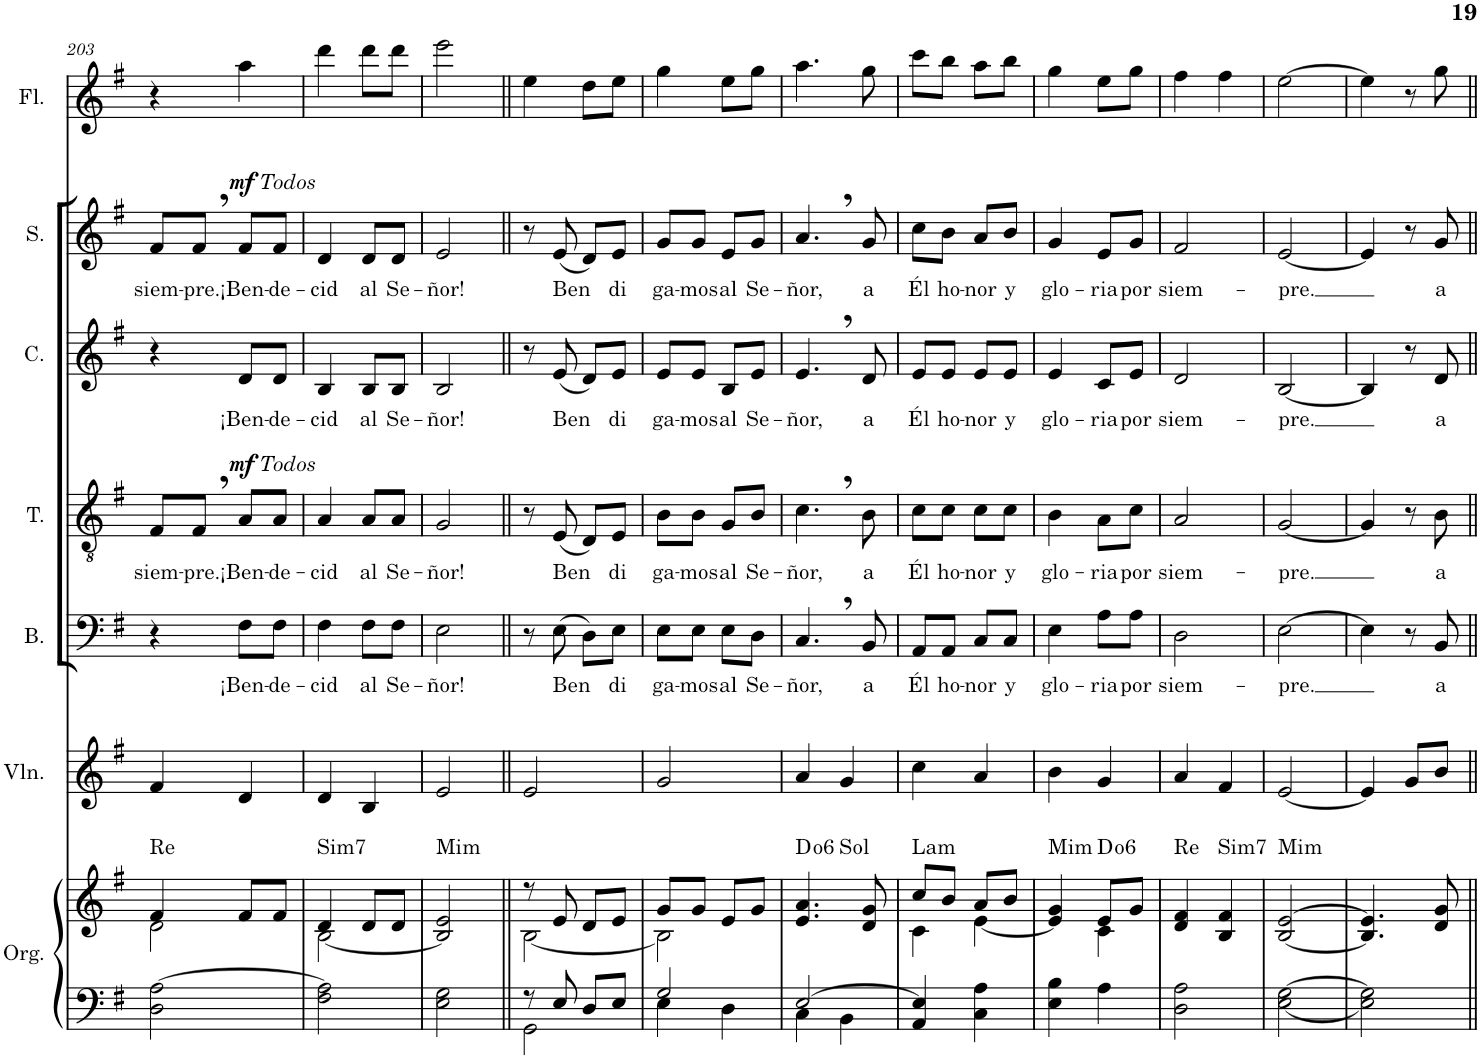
**kern	**kern	**harte	**kern	**kern	**text	**kern	**text	**dynam	**kern	**text	**kern	**text	**dynam	**kern
*part7	*part7	*part7	*part6	*part5	*part5	*part4	*part4	*part4	*part3	*part3	*part2	*part2	*part2	*part1
*staff8	*staff7	*	*staff6	*staff5	*staff5	*staff4	*staff4	*staff4	*staff3	*staff3	*staff2	*staff2	*staff2	*staff1
*I"Órgano	*	*	*I"Violín	*I"Bajo	*	*I"Tenor	*	*	*I"Contralto	*	*I"Soprano	*	*	*I"Flauta
*	*	*	*I'Vln.	*I'B.	*	*I'T.	*	*	*I'C.	*	*I'S.	*	*	*I'Fl.
!!LO:PB:g=z
*clefF4	*clefG2	*	*clefG2	*clefF4	*	*clefGv2	*	*	*clefG2	*	*clefG2	*	*	*clefG2
*k[f#]	*k[f#]	*	*k[f#]	*k[f#]	*	*k[f#]	*	*	*k[f#]	*	*k[f#]	*	*	*k[f#]
*M2/4	*M2/4	*	*M2/4	*M2/4	*	*M2/4	*	*	*M2/4	*	*M2/4	*	*	*M2/4
=203	=203	=203	=203	=203	=203	=203	=203	=203	=203	=203	=203	=203	=203	=203
*	*^	*	*	*	*	*	*	*	*	*	*	*	*	*
!	!	!	!LO:H:kt=Re	!	!	!	!	!LO:LY:b	!	!	!	!	!LO:LY:b	!	!
2D\ [2A\	4f#/	2d\	N	4f#/	4r	.	8F#/L	siem-	.	4r	.	8f#/L	siem-	.	4r
!	!	!	!	!	!	!	!	!LO:LY:b	!	!	!	!	!LO:LY:b	!	!
.	.	.	.	.	.	.	8F#,/J	-pre.	.	.	.	8f#,/J	-pre.	.	.
!	!	!	!	!	!	!	!	!	!	!	!	!LO:TX:a:i:t=Todos	!	!	!
!	!	!	!	!	!	!	!LO:TX:a:i:t=Todos	!	!	!	!	!	!	!	!
!	!	!	!	!	!	!LO:LY:b	!	!LO:LY:b	!LO:DY:a	!	!LO:LY:b	!	!LO:LY:b	!LO:DY:a	!
.	8f#/L	.	.	4d/	8F#\L	¡Ben-	8A/L	¡Ben-	mf	8d/L	¡Ben-	8f#/L	¡Ben-	mf	4aa\
!	!	!	!	!	!	!LO:LY:b	!	!LO:LY:b	!	!	!LO:LY:b	!	!LO:LY:b	!	!
.	8f#/J	.	.	.	8F#\J	-de-	8A/J	-de-	.	8d/J	-de-	8f#/J	-de-	.	.
=204	=204	=204	=204	=204	=204	=204	=204	=204	=204	=204	=204	=204	=204	=204	=204
!	!	!	!LO:H:kt=Sim7	!	!	!LO:LY:b	!	!LO:LY:b	!	!	!LO:LY:b	!	!LO:LY:b	!	!
2F#\ 2A\]	4d/	[2B\	N	4d/	4F#\	-cid	4A/	-cid	.	4B/	-cid	4d/	-cid	.	4ddd\
!	!	!	!	!	!	!LO:LY:b	!	!LO:LY:b	!	!	!LO:LY:b	!	!LO:LY:b	!	!
.	8d/L	.	.	4B/	8F#\L	al	8A/L	al	.	8B/L	al	8d/L	al	.	8ddd\L
!	!	!	!	!	!	!LO:LY:b	!	!LO:LY:b	!	!	!LO:LY:b	!	!LO:LY:b	!	!
.	8d/J	.	.	.	8F#\J	Se-	8A/J	Se-	.	8B/J	Se-	8d/J	Se-	.	8ddd\J
*	*v	*v	*	*	*	*	*	*	*	*	*	*	*	*	*
=205	=205	=205	=205	=205	=205	=205	=205	=205	=205	=205	=205	=205	=205	=205
!	!	!LO:H:kt=Mim	!	!	!LO:LY:b	!	!LO:LY:b	!	!	!LO:LY:b	!	!LO:LY:b	!	!
2E\ 2G\	2B/] 2e/	N	2e/	2E\	-ñor!	2G/	-ñor!	.	2B/	-ñor!	2e/	-ñor!	.	2eee\
=206||	=206||	=206||	=206||	=206||	=206||	=206||	=206||	=206||	=206||	=206||	=206||	=206||	=206||	=206||
*^	*^	*	*	*	*	*	*	*	*	*	*	*	*	*
8r	2GG\	8r	[2B\	.	2e/	8r	.	8r	.	.	8r	.	8r	.	.	4ee\
!	!	!	!	!	!	!	!LO:LY:b	!	!LO:LY:b	!	!	!LO:LY:b	!	!LO:LY:b	!	!
8E/	.	8e/	.	.	.	(8E\	Ben	(8E/	Ben	.	(8e/	Ben	(8e/	Ben	.	.
8D/L	.	8d/L	.	.	.	8D\L)	.	8D/L)	.	.	8d/L)	.	8d/L)	.	.	8dd\L
!	!	!	!	!	!	!	!LO:LY:b	!	!LO:LY:b	!	!	!LO:LY:b	!	!LO:LY:b	!	!
8E/J	.	8e/J	.	.	.	8E\J	di	8E/J	di	.	8e/J	di	8e/J	di	.	8ee\J
=207	=207	=207	=207	=207	=207	=207	=207	=207	=207	=207	=207	=207	=207	=207	=207	=207
!	!	!	!	!	!	!	!LO:LY:b	!	!LO:LY:b	!	!	!LO:LY:b	!	!LO:LY:b	!	!
2G/	4E\	8g/L	2B\]	.	2g/	8E\L	-ga-	8B\L	-ga-	.	8e/L	-ga-	8g/L	-ga-	.	4gg\
!	!	!	!	!	!	!	!LO:LY:b	!	!LO:LY:b	!	!	!LO:LY:b	!	!LO:LY:b	!	!
.	.	8g/J	.	.	.	8E\J	-mos	8B\J	-mos	.	8e/J	-mos	8g/J	-mos	.	.
!	!	!	!	!	!	!	!LO:LY:b	!	!LO:LY:b	!	!	!LO:LY:b	!	!LO:LY:b	!	!
.	4D\	8e/L	.	.	.	8E\L	al	8G/L	al	.	8B/L	al	8e/L	al	.	8ee\L
!	!	!	!	!	!	!	!LO:LY:b	!	!LO:LY:b	!	!	!LO:LY:b	!	!LO:LY:b	!	!
.	.	8g/J	.	.	.	8D\J	Se-	8B/J	Se-	.	8e/J	Se-	8g/J	Se-	.	8gg\J
*	*	*v	*v	*	*	*	*	*	*	*	*	*	*	*	*	*
=208	=208	=208	=208	=208	=208	=208	=208	=208	=208	=208	=208	=208	=208	=208	=208
!	!	!	!LO:H:n=1:kt=6	!	!	!LO:LY:b	!	!LO:LY:b	!	!	!LO:LY:b	!	!LO:LY:b	!	!
!	!	!	!LO:H:n=2:kt=Sol	!	!	!	!	!	!	!	!	!	!	!	!
[2E/	4C\	4.e/ 4.a/	D:dim(6) N	4a/	4.C,/	-ñor,	4.c,\	-ñor,	.	4.e,/	-ñor,	4.a,/	-ñor,	.	4.aa\
.	4BB\	.	.	4g/	.	.	.	.	.	.	.	.	.	.	.
!	!	!	!	!	!	!LO:LY:b	!	!LO:LY:b	!	!	!LO:LY:b	!	!LO:LY:b	!	!
.	.	8d/ 8g/	.	.	8BB/	a	8B\	a	.	8d/	a	8g/	a	.	8gg\
*v	*v	*	*	*	*	*	*	*	*	*	*	*	*	*	*
=209	=209	=209	=209	=209	=209	=209	=209	=209	=209	=209	=209	=209	=209	=209
*	*^	*	*	*	*	*	*	*	*	*	*	*	*	*
!	!	!	!LO:H:kt=Lam	!	!	!LO:LY:b	!	!LO:LY:b	!	!	!LO:LY:b	!	!LO:LY:b	!	!
4AA/ 4E/]	8cc/L	4c\	N	4cc\	8AA/L	Él	8c\L	Él	.	8e/L	Él	8cc\L	Él	.	8ccc\L
!	!	!	!	!	!	!LO:LY:b	!	!LO:LY:b	!	!	!LO:LY:b	!	!LO:LY:b	!	!
.	8b/J	.	.	.	8AA/J	ho-	8c\J	ho-	.	8e/J	ho-	8b\J	ho-	.	8bb\J
!	!	!	!	!	!	!LO:LY:b	!	!LO:LY:b	!	!	!LO:LY:b	!	!LO:LY:b	!	!
4C\ 4A\	8a/L	[4e\	.	4a/	8C/L	-nor	8c\L	-nor	.	8e/L	-nor	8a/L	-nor	.	8aa\L
!	!	!	!	!	!	!LO:LY:b	!	!LO:LY:b	!	!	!LO:LY:b	!	!LO:LY:b	!	!
.	8b/J	.	.	.	8C/J	y	8c\J	y	.	8e/J	y	8b/J	y	.	8bb\J
=210	=210	=210	=210	=210	=210	=210	=210	=210	=210	=210	=210	=210	=210	=210	=210
!	!	!	!LO:H:kt=Mim	!	!	!LO:LY:b	!	!LO:LY:b	!	!	!LO:LY:b	!	!LO:LY:b	!	!
4E\ 4B\	4e/] 4g/	4ryy	N	4b\	4E\	glo-	4B\	glo-	.	4e/	glo-	4g/	glo-	.	4gg\
!	!	!	!LO:H:kt=6	!	!	!LO:LY:b	!	!LO:LY:b	!	!	!LO:LY:b	!	!LO:LY:b	!	!
4A\	8e/L	4c\	D:dim(6)	4g/	8A\L	-ria	8A\L	-ria	.	8c/L	-ria	8e/L	-ria	.	8ee\L
!	!	!	!	!	!	!LO:LY:b	!	!LO:LY:b	!	!	!LO:LY:b	!	!LO:LY:b	!	!
.	8g/J	.	.	.	8A\J	por	8c\J	por	.	8e/J	por	8g/J	por	.	8gg\J
*	*v	*v	*	*	*	*	*	*	*	*	*	*	*	*	*
=211	=211	=211	=211	=211	=211	=211	=211	=211	=211	=211	=211	=211	=211	=211
!	!	!LO:H:kt=Re	!	!	!LO:LY:b	!	!LO:LY:b	!	!	!LO:LY:b	!	!LO:LY:b	!	!
2D\ 2A\	4d/ 4f#/	N	4a/	2D\	siem-	2A/	siem-	.	2d/	siem-	2f#/	siem-	.	4ff#\
!	!	!LO:H:kt=Sim7	!	!	!	!	!	!	!	!	!	!	!	!
.	4B/ 4f#/	N	4f#/	.	.	.	.	.	.	.	.	.	.	4ff#\
=212	=212	=212	=212	=212	=212	=212	=212	=212	=212	=212	=212	=212	=212	=212
!	!	!LO:H:kt=Mim	!	!	!LO:LY:b	!	!LO:LY:b	!	!	!LO:LY:b	!	!LO:LY:b	!	!
[2E\ [2G\	[2B/ [2e/	N	[2e/	[2E\	-pre.	[2G/	-pre.	.	[2B/	-pre.	[2e/	-pre.	.	[2ee\
=213	=213	=213	=213	=213	=213	=213	=213	=213	=213	=213	=213	=213	=213	=213
2E\] 2G\]	4.B/] 4.e/]	.	4e/]	4E\]	.	4G/]	.	.	4B/]	.	4e/]	.	.	4ee\]
.	.	.	8g/L	8r	.	8r	.	.	8r	.	8r	.	.	8r
!	!	!	!	!	!LO:LY:b	!	!LO:LY:b	!	!	!LO:LY:b	!	!LO:LY:b	!	!
.	8d/ 8g/	.	8b/J	8BB/	a	8B\	a	.	8d/	a	8g/	a	.	8gg\
=||	=||	=||	=||	=||	=||	=||	=||	=||	=||	=||	=||	=||	=||	=||
*-	*-	*-	*-	*-	*-	*-	*-	*-	*-	*-	*-	*-	*-	*-
